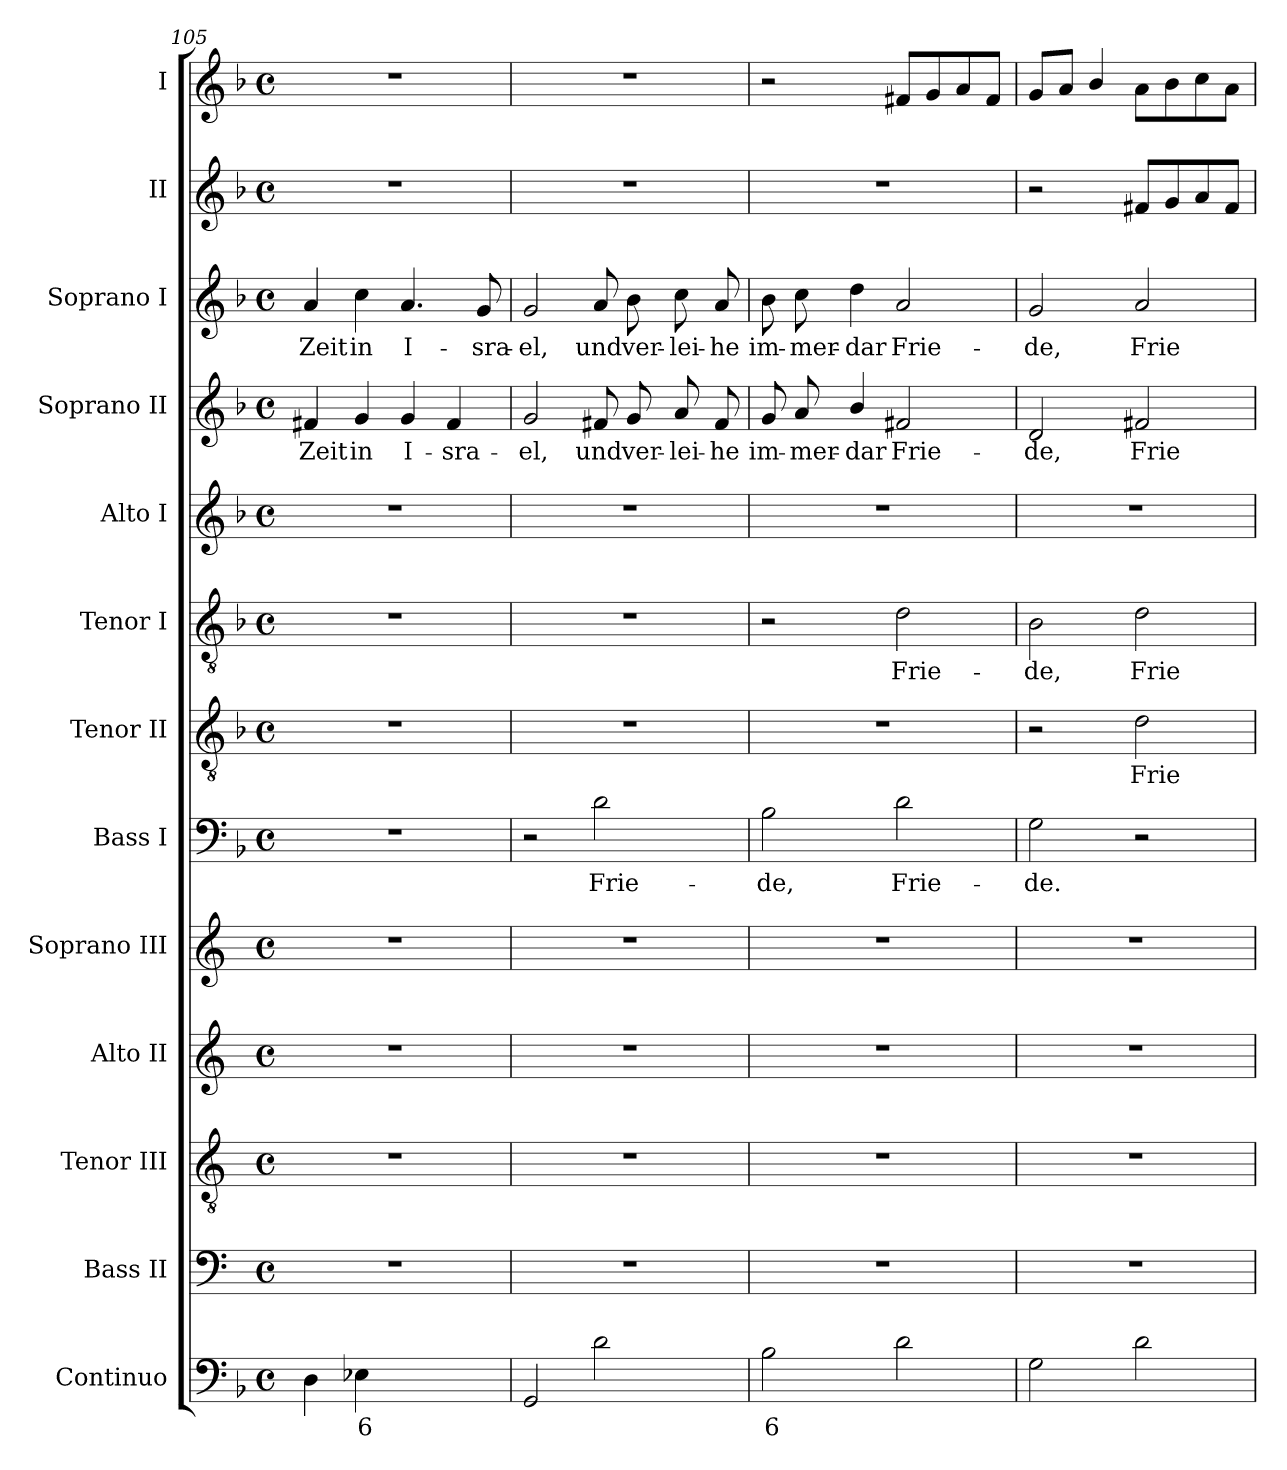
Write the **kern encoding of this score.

**kern	**text	**kern	**kern	**kern	**kern	**kern	**text	**kern	**text	**kern	**text	**kern	**kern	**text	**kern	**text	**kern	**kern
*part13	*part13	*part12	*part11	*part10	*part9	*part8	*part8	*part7	*part7	*part6	*part6	*part5	*part4	*part4	*part3	*part3	*part2	*part1
*staff13	*staff13	*staff12	*staff11	*staff10	*staff9	*staff8	*staff8	*staff7	*staff7	*staff6	*staff6	*staff5	*staff4	*staff4	*staff3	*staff3	*staff2	*staff1
*I"Continuo	*	*I"Bass II	*I"Tenor III	*I"Alto II	*I"Soprano III	*I"Bass I	*	*I"Tenor II	*	*I"Tenor I	*	*I"Alto I	*I"Soprano II	*	*I"Soprano I	*	*I"II	*I"I
*	*	*I'B	*I'T	*I'A	*I'S	*I'B I	*	*I'T II	*	*I'T I	*	*I'A I	*I'S II	*	*I'S I	*	*I'II	*I'I
*clefF4	*	*clefF4	*clefGv2	*clefG2	*clefG2	*clefF4	*	*clefGv2	*	*clefGv2	*	*clefG2	*clefG2	*	*clefG2	*	*clefG2	*clefG2
*	*	*ITrd4c7	*ITrd4c7	*ITrd4c7	*ITrd4c7	*	*	*	*	*	*	*	*	*	*	*	*	*
*k[b-]	*	*k[b-]	*k[b-]	*k[b-]	*k[b-]	*k[b-]	*	*k[b-]	*	*k[b-]	*	*k[b-]	*k[b-]	*	*k[b-]	*	*k[b-]	*k[b-]
*F:	*	*F:	*F:	*F:	*F:	*F:	*	*F:	*	*F:	*	*F:	*F:	*	*F:	*	*F:	*F:
*M4/4	*	*M4/4	*M4/4	*M4/4	*M4/4	*M4/4	*	*M4/4	*	*M4/4	*	*M4/4	*M4/4	*	*M4/4	*	*M4/4	*M4/4
*met(c)	*	*met(c)	*met(c)	*met(c)	*met(c)	*met(c)	*	*met(c)	*	*met(c)	*	*met(c)	*met(c)	*	*met(c)	*	*met(c)	*met(c)
=105	=105	=105	=105	=105	=105	=105	=105	=105	=105	=105	=105	=105	=105	=105	=105	=105	=105	=105
!	!	!	!	!	!	!	!	!	!	!	!	!	!	!LO:LY:b	!	!LO:LY:b	!	!
4D	.	1r	1r	1r	1r	1r	.	1r	.	1r	.	1r	4f#X	Zeit	4a	Zeit	1r	1r
!	!LO:LY:b	!	!	!	!	!	!	!	!	!	!	!	!	!LO:LY:b	!	!LO:LY:b	!	!
4E-X	6	.	.	.	.	.	.	.	.	.	.	.	4g	in	4cc	in	.	.
!	!LO:LY:b	!	!	!	!	!	!	!	!	!	!	!	!	!LO:LY:b	!	!LO:LY:b	!	!
[4D/yy	4	.	.	.	.	.	.	.	.	.	.	.	4g	I-	4.a	I-	.	.
!	!	!	!	!	!	!	!	!	!	!	!	!	!	!LO:LY:b	!	!	!	!
4D/yy]	.	.	.	.	.	.	.	.	.	.	.	.	4f#	-sra-	.	.	.	.
!	!	!	!	!	!	!	!	!	!	!	!	!	!	!	!	!LO:LY:b	!	!
.	.	.	.	.	.	.	.	.	.	.	.	.	.	.	8g	-sra-	.	.
=106	=106	=106	=106	=106	=106	=106	=106	=106	=106	=106	=106	=106	=106	=106	=106	=106	=106	=106
!	!	!	!	!	!	!	!	!	!	!	!	!	!	!LO:LY:b	!	!LO:LY:b	!	!
2GG	.	1r	1r	1r	1r	2r	.	1r	.	1r	.	1r	2g	-el,	2g	-el,	1r	1r
!	!	!	!	!	!	!	!LO:LY:b	!	!	!	!	!	!	!LO:LY:b	!	!LO:LY:b	!	!
2d	.	.	.	.	.	2d	Frie-	.	.	.	.	.	8f#X	und	8a	und	.	.
!	!	!	!	!	!	!	!	!	!	!	!	!	!	!LO:LY:b	!	!LO:LY:b	!	!
.	.	.	.	.	.	.	.	.	.	.	.	.	8g	ver-	8b-	ver-	.	.
!	!	!	!	!	!	!	!	!	!	!	!	!	!	!LO:LY:b	!	!LO:LY:b	!	!
.	.	.	.	.	.	.	.	.	.	.	.	.	8a	-lei-	8cc	-lei-	.	.
!	!	!	!	!	!	!	!	!	!	!	!	!	!	!LO:LY:b	!	!LO:LY:b	!	!
.	.	.	.	.	.	.	.	.	.	.	.	.	8f#	-he	8a	-he	.	.
=107	=107	=107	=107	=107	=107	=107	=107	=107	=107	=107	=107	=107	=107	=107	=107	=107	=107	=107
!	!LO:LY:b	!	!	!	!	!	!LO:LY:b	!	!	!	!	!	!	!LO:LY:b	!	!LO:LY:b	!	!
2B-	6	1r	1r	1r	1r	2B-	-de,	1r	.	2r	.	1r	8g	im-	8b-	im-	1r	2r
!	!	!	!	!	!	!	!	!	!	!	!	!	!	!LO:LY:b	!	!LO:LY:b	!	!
.	.	.	.	.	.	.	.	.	.	.	.	.	8a	-mer-	8cc	-mer-	.	.
!	!	!	!	!	!	!	!	!	!	!	!	!	!	!LO:LY:b	!	!LO:LY:b	!	!
.	.	.	.	.	.	.	.	.	.	.	.	.	4b-/	-dar	4dd	-dar	.	.
!	!	!	!	!	!	!	!LO:LY:b	!	!	!	!LO:LY:b	!	!	!LO:LY:b	!	!LO:LY:b	!	!
2d	.	.	.	.	.	2d	Frie-	.	.	2d	Frie-	.	2f#X	Frie-	2a	Frie-	.	8f#XL
.	.	.	.	.	.	.	.	.	.	.	.	.	.	.	.	.	.	8g
.	.	.	.	.	.	.	.	.	.	.	.	.	.	.	.	.	.	8a
.	.	.	.	.	.	.	.	.	.	.	.	.	.	.	.	.	.	8f#J
=108	=108	=108	=108	=108	=108	=108	=108	=108	=108	=108	=108	=108	=108	=108	=108	=108	=108	=108
!	!	!	!	!	!	!	!LO:LY:b	!	!	!	!LO:LY:b	!	!	!LO:LY:b	!	!LO:LY:b	!	!
2G	.	1r	1r	1r	1r	2G	-de.	2r	.	2B-	-de,	1r	2d	-de,	2g	-de,	2r	8gL
.	.	.	.	.	.	.	.	.	.	.	.	.	.	.	.	.	.	8aJ
.	.	.	.	.	.	.	.	.	.	.	.	.	.	.	.	.	.	4b-/
!	!	!	!	!	!	!	!	!	!LO:LY:b	!	!LO:LY:b	!	!	!LO:LY:b	!	!LO:LY:b	!	!
2d	.	.	.	.	.	2r	.	2d	Frie-	2d	Frie-	.	2f#X	Frie-	2a	Frie-	8f#XL	8aL
.	.	.	.	.	.	.	.	.	.	.	.	.	.	.	.	.	8g	8b-
.	.	.	.	.	.	.	.	.	.	.	.	.	.	.	.	.	8a	8cc
.	.	.	.	.	.	.	.	.	.	.	.	.	.	.	.	.	8f#J	8aJ
=	=	=	=	=	=	=	=	=	=	=	=	=	=	=	=	=	=	=
*-	*-	*-	*-	*-	*-	*-	*-	*-	*-	*-	*-	*-	*-	*-	*-	*-	*-	*-
